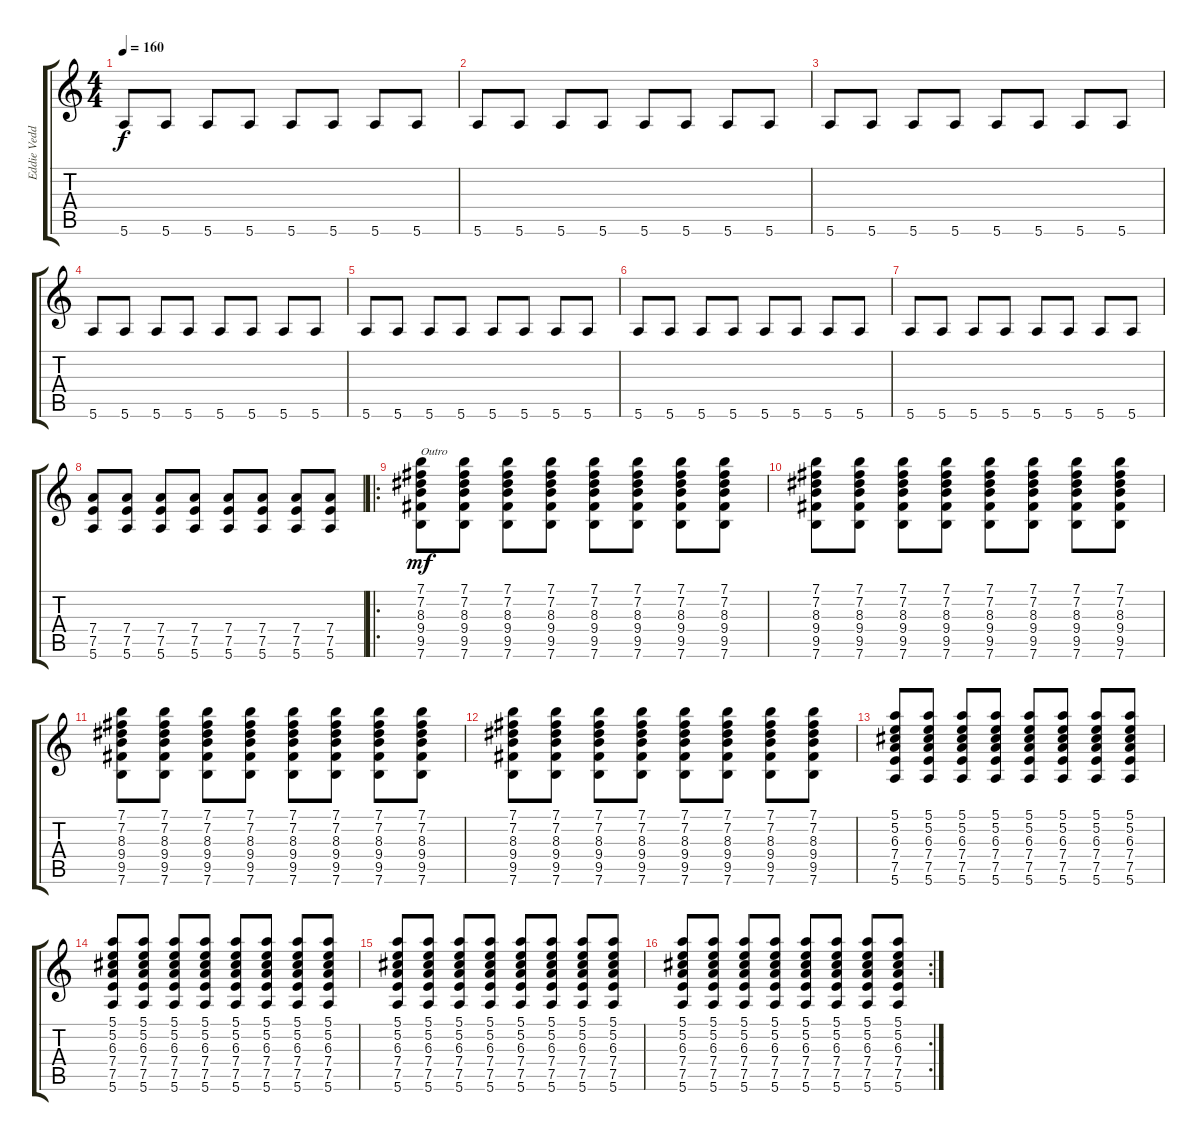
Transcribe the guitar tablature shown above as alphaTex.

\track ("Eddie Vedder" "Eddie Vedd") {instrument electricguitarclean}
\staff {score tabs}
\tuning (E4 B3 G3 D3 A2 E2) {hide}
\ts (4 4)
\tempo 160
\clef g2
\ks c
5.6.8{dy f} 5.6.8 5.6.8 5.6.8 5.6.8 5.6.8 5.6.8 5.6.8 |
5.6.8 5.6.8 5.6.8 5.6.8 5.6.8 5.6.8 5.6.8 5.6.8 |
5.6.8 5.6.8 5.6.8 5.6.8 5.6.8 5.6.8 5.6.8 5.6.8 |
5.6.8 5.6.8 5.6.8 5.6.8 5.6.8 5.6.8 5.6.8 5.6.8 |
5.6.8 5.6.8 5.6.8 5.6.8 5.6.8 5.6.8 5.6.8 5.6.8 |
5.6.8 5.6.8 5.6.8 5.6.8 5.6.8 5.6.8 5.6.8 5.6.8 |
5.6.8 5.6.8 5.6.8 5.6.8 5.6.8 5.6.8 5.6.8 5.6.8 |
(7.4 7.5 5.6).8 (7.4 7.5 5.6).8 (7.4 7.5 5.6).8 (7.4 7.5 5.6).8 (7.4 7.5 5.6).8 (7.4 7.5 5.6).8 (7.4 7.5 5.6).8 (7.4 7.5 5.6).8 |
\ro
(7.1 7.2 8.3 9.4 9.5 7.6).8{txt "Outro" dy mf} (7.1 7.2 8.3 9.4 9.5 7.6).8 (7.1 7.2 8.3 9.4 9.5 7.6).8 (7.1 7.2 8.3 9.4 9.5 7.6).8 (7.1 7.2 8.3 9.4 9.5 7.6).8 (7.1 7.2 8.3 9.4 9.5 7.6).8 (7.1 7.2 8.3 9.4 9.5 7.6).8 (7.1 7.2 8.3 9.4 9.5 7.6).8 |
(7.1 7.2 8.3 9.4 9.5 7.6).8 (7.1 7.2 8.3 9.4 9.5 7.6).8 (7.1 7.2 8.3 9.4 9.5 7.6).8 (7.1 7.2 8.3 9.4 9.5 7.6).8 (7.1 7.2 8.3 9.4 9.5 7.6).8 (7.1 7.2 8.3 9.4 9.5 7.6).8 (7.1 7.2 8.3 9.4 9.5 7.6).8 (7.1 7.2 8.3 9.4 9.5 7.6).8 |
(7.1 7.2 8.3 9.4 9.5 7.6).8 (7.1 7.2 8.3 9.4 9.5 7.6).8 (7.1 7.2 8.3 9.4 9.5 7.6).8 (7.1 7.2 8.3 9.4 9.5 7.6).8 (7.1 7.2 8.3 9.4 9.5 7.6).8 (7.1 7.2 8.3 9.4 9.5 7.6).8 (7.1 7.2 8.3 9.4 9.5 7.6).8 (7.1 7.2 8.3 9.4 9.5 7.6).8 |
(7.1 7.2 8.3 9.4 9.5 7.6).8 (7.1 7.2 8.3 9.4 9.5 7.6).8 (7.1 7.2 8.3 9.4 9.5 7.6).8 (7.1 7.2 8.3 9.4 9.5 7.6).8 (7.1 7.2 8.3 9.4 9.5 7.6).8 (7.1 7.2 8.3 9.4 9.5 7.6).8 (7.1 7.2 8.3 9.4 9.5 7.6).8 (7.1 7.2 8.3 9.4 9.5 7.6).8 |
(5.1 5.2 6.3 7.4 7.5 5.6).8 (5.1 5.2 6.3 7.4 7.5 5.6).8 (5.1 5.2 6.3 7.4 7.5 5.6).8 (5.1 5.2 6.3 7.4 7.5 5.6).8 (5.1 5.2 6.3 7.4 7.5 5.6).8 (5.1 5.2 6.3 7.4 7.5 5.6).8 (5.1 5.2 6.3 7.4 7.5 5.6).8 (5.1 5.2 6.3 7.4 7.5 5.6).8 |
(5.1 5.2 6.3 7.4 7.5 5.6).8 (5.1 5.2 6.3 7.4 7.5 5.6).8 (5.1 5.2 6.3 7.4 7.5 5.6).8 (5.1 5.2 6.3 7.4 7.5 5.6).8 (5.1 5.2 6.3 7.4 7.5 5.6).8 (5.1 5.2 6.3 7.4 7.5 5.6).8 (5.1 5.2 6.3 7.4 7.5 5.6).8 (5.1 5.2 6.3 7.4 7.5 5.6).8 |
(5.1 5.2 6.3 7.4 7.5 5.6).8 (5.1 5.2 6.3 7.4 7.5 5.6).8 (5.1 5.2 6.3 7.4 7.5 5.6).8 (5.1 5.2 6.3 7.4 7.5 5.6).8 (5.1 5.2 6.3 7.4 7.5 5.6).8 (5.1 5.2 6.3 7.4 7.5 5.6).8 (5.1 5.2 6.3 7.4 7.5 5.6).8 (5.1 5.2 6.3 7.4 7.5 5.6).8 |
\rc 2
(5.1 5.2 6.3 7.4 7.5 5.6).8 (5.1 5.2 6.3 7.4 7.5 5.6).8 (5.1 5.2 6.3 7.4 7.5 5.6).8 (5.1 5.2 6.3 7.4 7.5 5.6).8 (5.1 5.2 6.3 7.4 7.5 5.6).8 (5.1 5.2 6.3 7.4 7.5 5.6).8 (5.1 5.2 6.3 7.4 7.5 5.6).8 (5.1 5.2 6.3 7.4 7.5 5.6).8
